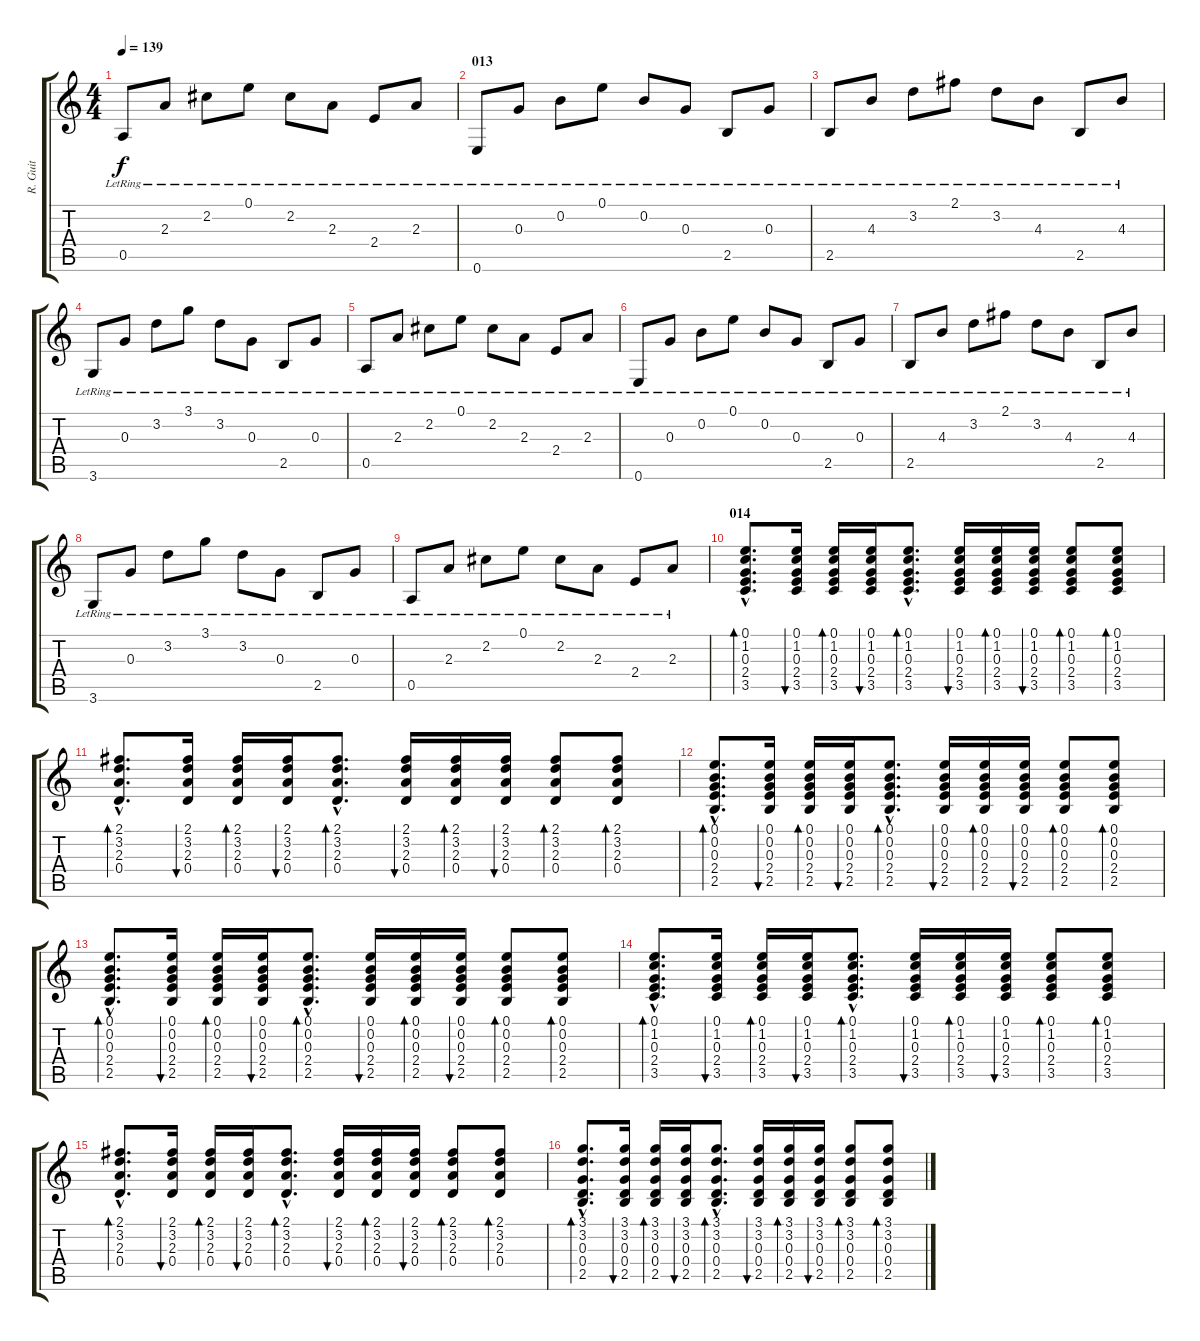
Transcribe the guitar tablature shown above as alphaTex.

\track ("R. Guit" "R. Guit") {instrument acousticguitarsteel}
\staff {score tabs}
\tuning (E4 B3 G3 D3 A2 E2) {hide}
\ts (4 4)
\tempo 139
\clef g2
\ks c
0.5{lr}.8{dy f} 2.3{lr}.8 2.2{lr}.8 0.1{lr}.8 2.2{lr}.8 2.3{lr}.8 2.4{lr}.8 2.3{lr}.8 |
\section ("" "013")
0.6{lr}.8 0.3{lr}.8 0.2{lr}.8 0.1{lr}.8 0.2{lr}.8 0.3{lr}.8 2.5{lr}.8 0.3{lr}.8 |
2.5{lr}.8 4.3{lr}.8 3.2{lr}.8 2.1{lr}.8 3.2{lr}.8 4.3{lr}.8 2.5{lr}.8 4.3{lr}.8 |
3.6{lr}.8 0.3{lr}.8 3.2{lr}.8 3.1{lr}.8 3.2{lr}.8 0.3{lr}.8 2.5{lr}.8 0.3{lr}.8 |
0.5{lr}.8 2.3{lr}.8 2.2{lr}.8 0.1{lr}.8 2.2{lr}.8 2.3{lr}.8 2.4{lr}.8 2.3{lr}.8 |
0.6{lr}.8 0.3{lr}.8 0.2{lr}.8 0.1{lr}.8 0.2{lr}.8 0.3{lr}.8 2.5{lr}.8 0.3{lr}.8 |
2.5{lr}.8 4.3{lr}.8 3.2{lr}.8 2.1{lr}.8 3.2{lr}.8 4.3{lr}.8 2.5{lr}.8 4.3{lr}.8 |
3.6{lr}.8 0.3{lr}.8 3.2{lr}.8 3.1{lr}.8 3.2{lr}.8 0.3{lr}.8 2.5{lr}.8 0.3{lr}.8 |
0.5{lr}.8 2.3{lr}.8 2.2{lr}.8 0.1{lr}.8 2.2{lr}.8 2.3{lr}.8 2.4{lr}.8 2.3{lr}.8 |
\section ("" "014")
(0.1{hac} 1.2{hac} 0.3{hac} 2.4{hac} 3.5{hac}).8{d bd 30} (0.1 1.2 0.3 2.4 3.5).16{bu 30} (0.1 1.2 0.3 2.4 3.5).16{bd 30} (0.1 1.2 0.3 2.4 3.5).16{bu 30} (0.1{hac} 1.2{hac} 0.3{hac} 2.4{hac} 3.5{hac}).8{d bd 30} (0.1 1.2 0.3 2.4 3.5).16{bu 30} (0.1 1.2 0.3 2.4 3.5).16{bd 30} (0.1 1.2 0.3 2.4 3.5).16{bu 30} (0.1 1.2 0.3 2.4 3.5).8{bd 30} (0.1 1.2 0.3 2.4 3.5).8{bd 30} |
(2.1{hac} 3.2{hac} 2.3{hac} 0.4{hac}).8{d bd 30} (2.1 3.2 2.3 0.4).16{bu 30} (2.1 3.2 2.3 0.4).16{bd 30} (2.1 3.2 2.3 0.4).16{bu 30} (2.1{hac} 3.2{hac} 2.3{hac} 0.4{hac}).8{d bd 30} (2.1 3.2 2.3 0.4).16{bu 30} (2.1 3.2 2.3 0.4).16{bd 30} (2.1 3.2 2.3 0.4).16{bu 30} (2.1 3.2 2.3 0.4).8{bd 30} (2.1 3.2 2.3 0.4).8{bd 30} |
(0.1{hac} 0.2{hac} 0.3{hac} 2.4{hac} 2.5{hac}).8{d bd 30} (0.1 0.2 0.3 2.4 2.5).16{bu 30} (0.1 0.2 0.3 2.4 2.5).16{bd 30} (0.1 0.2 0.3 2.4 2.5).16{bu 30} (0.1{hac} 0.2{hac} 0.3{hac} 2.4{hac} 2.5{hac}).8{d bd 30} (0.1 0.2 0.3 2.4 2.5).16{bu 30} (0.1 0.2 0.3 2.4 2.5).16{bd 30} (0.1 0.2 0.3 2.4 2.5).16{bu 30} (0.1 0.2 0.3 2.4 2.5).8{bd 30} (0.1 0.2 0.3 2.4 2.5).8{bd 30} |
(0.1{hac} 0.2{hac} 0.3{hac} 2.4{hac} 2.5{hac}).8{d bd 30} (0.1 0.2 0.3 2.4 2.5).16{bu 30} (0.1 0.2 0.3 2.4 2.5).16{bd 30} (0.1 0.2 0.3 2.4 2.5).16{bu 30} (0.1{hac} 0.2{hac} 0.3{hac} 2.4{hac} 2.5{hac}).8{d bd 30} (0.1 0.2 0.3 2.4 2.5).16{bu 30} (0.1 0.2 0.3 2.4 2.5).16{bd 30} (0.1 0.2 0.3 2.4 2.5).16{bu 30} (0.1 0.2 0.3 2.4 2.5).8{bd 30} (0.1 0.2 0.3 2.4 2.5).8{bd 30} |
(0.1{hac} 1.2{hac} 0.3{hac} 2.4{hac} 3.5{hac}).8{d bd 30} (0.1 1.2 0.3 2.4 3.5).16{bu 30} (0.1 1.2 0.3 2.4 3.5).16{bd 30} (0.1 1.2 0.3 2.4 3.5).16{bu 30} (0.1{hac} 1.2{hac} 0.3{hac} 2.4{hac} 3.5{hac}).8{d bd 30} (0.1 1.2 0.3 2.4 3.5).16{bu 30} (0.1 1.2 0.3 2.4 3.5).16{bd 30} (0.1 1.2 0.3 2.4 3.5).16{bu 30} (0.1 1.2 0.3 2.4 3.5).8{bd 30} (0.1 1.2 0.3 2.4 3.5).8{bd 30} |
(2.1{hac} 3.2{hac} 2.3{hac} 0.4{hac}).8{d bd 30} (2.1 3.2 2.3 0.4).16{bu 30} (2.1 3.2 2.3 0.4).16{bd 30} (2.1 3.2 2.3 0.4).16{bu 30} (2.1{hac} 3.2{hac} 2.3{hac} 0.4{hac}).8{d bd 30} (2.1 3.2 2.3 0.4).16{bu 30} (2.1 3.2 2.3 0.4).16{bd 30} (2.1 3.2 2.3 0.4).16{bu 30} (2.1 3.2 2.3 0.4).8{bd 30} (2.1 3.2 2.3 0.4).8{bd 30} |
(3.1{hac} 3.2{hac} 0.3{hac} 0.4{hac} 2.5{hac}).8{d bd 30} (3.1 3.2 0.3 0.4 2.5).16{bu 30} (3.1 3.2 0.3 0.4 2.5).16{bd 30} (3.1 3.2 0.3 0.4 2.5).16{bu 30} (3.1{hac} 3.2{hac} 0.3{hac} 0.4{hac} 2.5{hac}).8{d bd 30} (3.1 3.2 0.3 0.4 2.5).16{bu 30} (3.1 3.2 0.3 0.4 2.5).16{bd 30} (3.1 3.2 0.3 0.4 2.5).16{bu 30} (3.1 3.2 0.3 0.4 2.5).8{bd 30} (3.1 3.2 0.3 0.4 2.5).8{bd 30}
